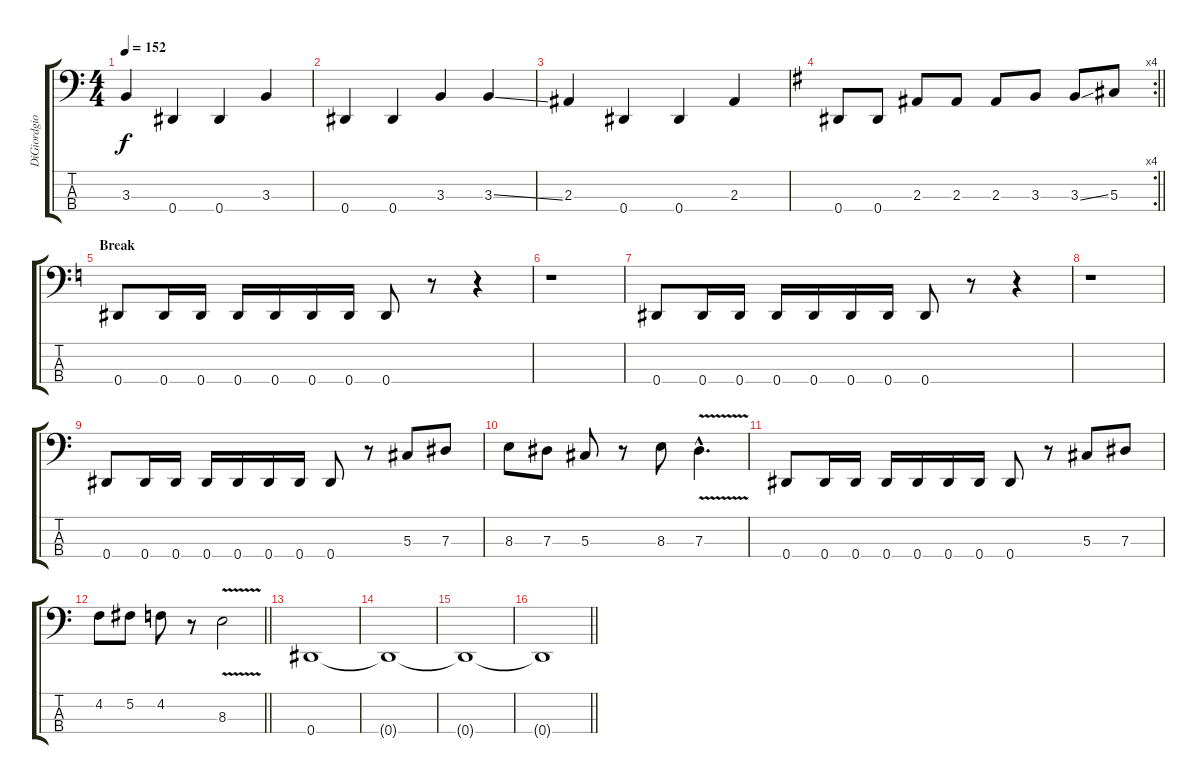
\track ("DiGiordgio" "DiGiordgio") {instrument slapbass2}
\staff {score tabs}
\tuning (Gb2 Db2 Ab1 Eb1) {hide}
\ts (4 4)
\tempo 152
\clef f4
\ks c
3.3.4{dy f} 0.4.4 0.4.4 3.3.4 |
0.4.4 0.4.4 3.3.4 3.3{ss}.4 |
2.3.4 0.4.4 0.4.4 2.3.4 |
\rc 4
\barLineRight lightlight
\ks g
0.4.8 0.4.8 2.3.8 2.3.8 2.3.8 3.3.8 3.3{ss}.8 5.3.8 |
\section ("" "Break")
\ks c
0.4.8 0.4.16 0.4.16 0.4.16 0.4.16 0.4.16 0.4.16 0.4.8 r.8 r.4 |
r.1 |
0.4.8 0.4.16 0.4.16 0.4.16 0.4.16 0.4.16 0.4.16 0.4.8 r.8 r.4 |
r.1 |
0.4.8 0.4.16 0.4.16 0.4.16 0.4.16 0.4.16 0.4.16 0.4.8 r.8 5.3.8 7.3.8 |
8.3.8 7.3.8 5.3.8 r.8 8.3.8 7.3{v hac}.4{d} |
0.4.8 0.4.16 0.4.16 0.4.16 0.4.16 0.4.16 0.4.16 0.4.8 r.8 5.3.8 7.3.8 |
\barLineRight lightlight
4.2.8 5.2.8 4.2.8 r.8 8.3{v}.2 |
\section ("" "")
0.4.1 |
0.4{t}.1 |
0.4{t}.1 |
\barLineRight lightlight
0.4{t}.1
